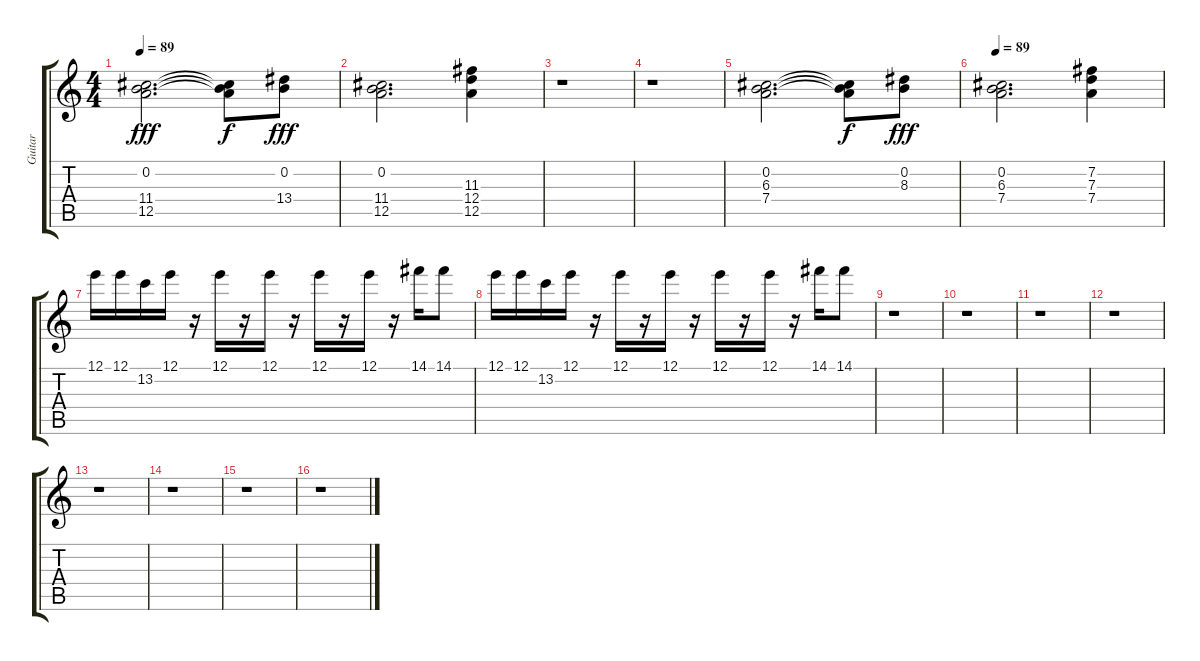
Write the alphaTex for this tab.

\track ("Guitar" "Guitar") {instrument acousticguitarnylon}
\staff {score tabs}
\tuning (E4 B3 G3 D3 A2 E2) {hide}
\ts (4 4)
\tempo 89
\clef g2
\ks c
(0.2 11.4 12.5).2{d dy fff} (0.2{t} 11.4{t} 12.5{t}).8{dy f} (0.2 13.4).8{dy fff} |
(0.2 11.4 12.5).2{d} (11.3 12.4 12.5).4 |
r.1 |
r.1 |
(0.2 6.3 7.4).2{d} (0.2{t} 6.3{t} 7.4{t}).8{dy f} (0.2 8.3).8{dy fff} |
\tempo 89
(0.2 6.3 7.4).2{d} (7.2 7.3 7.4).4 |
12.1.16 12.1.16 13.2.16 12.1.16 r.16 12.1.16 r.16 12.1.16 r.16 12.1.16 r.16 12.1.16 r.16 14.1.16 14.1.8 |
12.1.16 12.1.16 13.2.16 12.1.16 r.16 12.1.16 r.16 12.1.16 r.16 12.1.16 r.16 12.1.16 r.16 14.1.16 14.1.8 |
r.1 |
r.1 |
r.1 |
r.1 |
r.1 |
r.1 |
r.1 |
r.1
